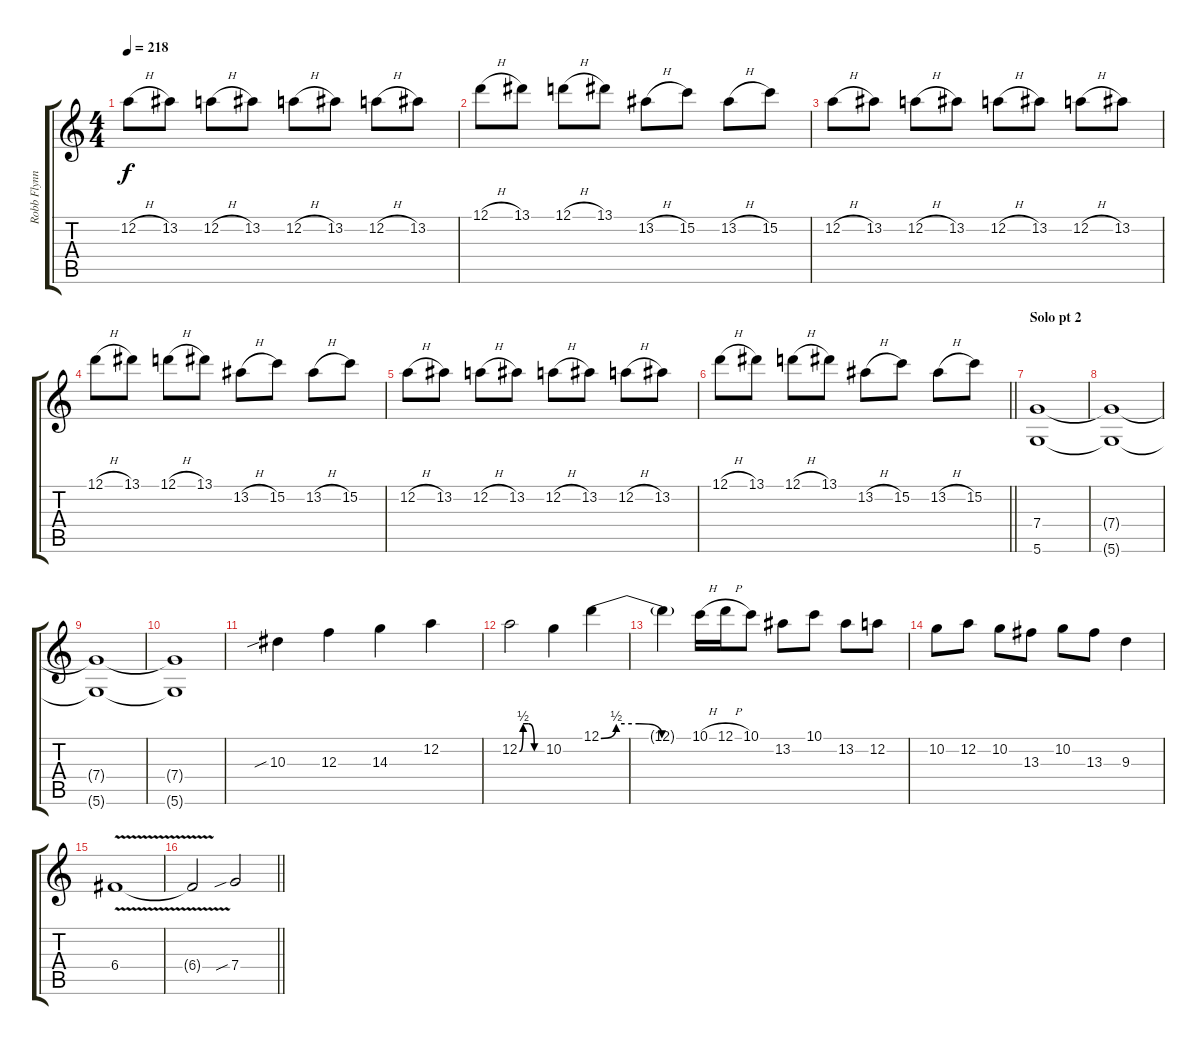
\track ("Robb Flynn" "Robb Flynn") {instrument distortionguitar}
\staff {score tabs}
\tuning (D4 A3 F3 C3 G2 D2) {hide}
\ts (4 4)
\tempo 218
\clef g2
\ks c
12.2{h}.8{dy f} 13.2.8 12.2{h}.8 13.2.8 12.2{h}.8 13.2.8 12.2{h}.8 13.2.8 |
12.1{h}.8 13.1.8 12.1{h}.8 13.1.8 13.2{h}.8 15.2.8 13.2{h}.8 15.2.8 |
12.2{h}.8 13.2.8 12.2{h}.8 13.2.8 12.2{h}.8 13.2.8 12.2{h}.8 13.2.8 |
12.1{h}.8 13.1.8 12.1{h}.8 13.1.8 13.2{h}.8 15.2.8 13.2{h}.8 15.2.8 |
12.2{h}.8 13.2.8 12.2{h}.8 13.2.8 12.2{h}.8 13.2.8 12.2{h}.8 13.2.8 |
\barLineRight lightlight
12.1{h}.8 13.1.8 12.1{h}.8 13.1.8 13.2{h}.8 15.2.8 13.2{h}.8 15.2.8 |
\section ("" "Solo pt 2")
(7.4 5.6).1 |
(7.4{t} 5.6{t}).1 |
(7.4{t} 5.6{t}).1 |
(7.4{t} 5.6{t}).1 |
10.3{sib}.4 12.3.4 14.3.4 12.2.4 |
12.2{be (custom 0 0 10 2 25 2 40 0 60 0)}.2 10.2.4 12.1{be (custom 0 0 10 2 25 2 40 0 60 0)}.4 |
12.1{t}.4 10.1{h}.16 12.1{h}.16 10.1.8 13.2.8 10.1.8 13.2.8 12.2.8 |
10.2.8 12.2.8 10.2.8 13.3.8 10.2.8 13.3.8 9.3.4 |
6.4{v}.1 |
\barLineRight lightlight
6.4{t}.2 7.4{sib}.2
